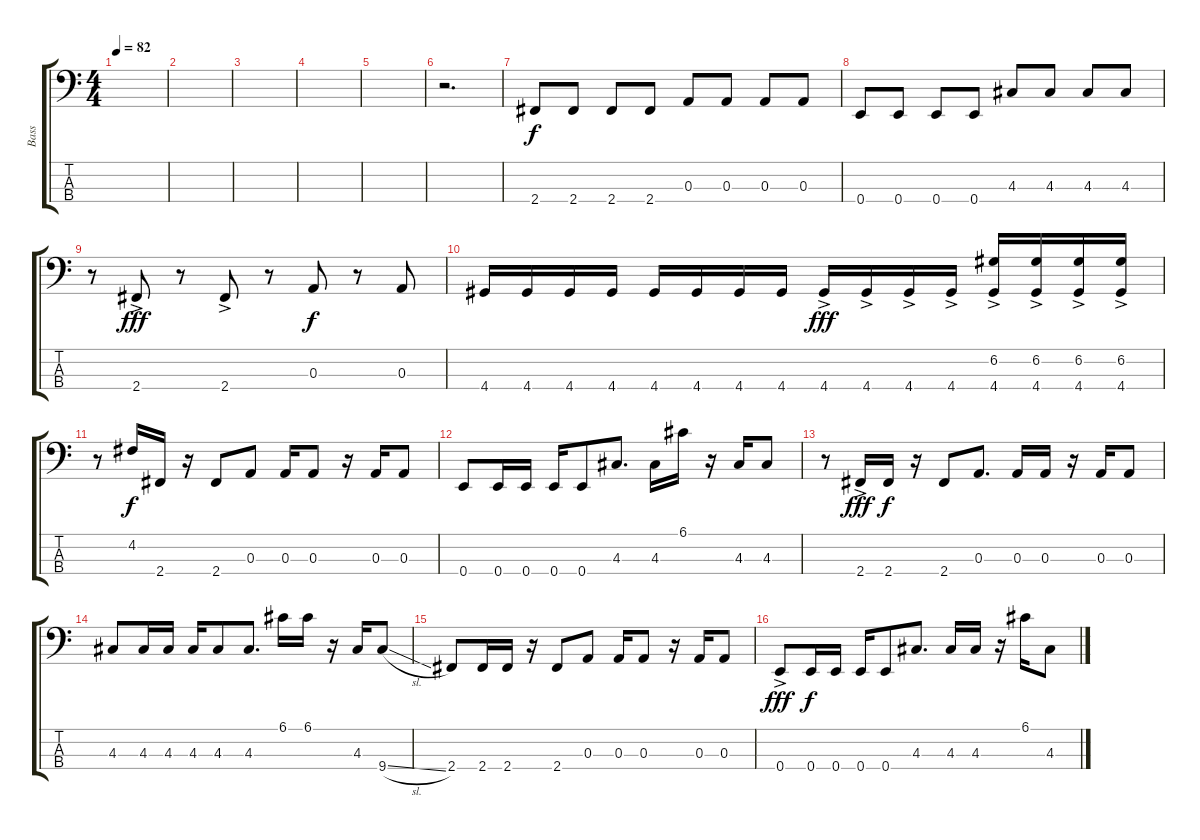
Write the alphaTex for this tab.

\track ("Bass" "Bass") {instrument acousticguitarnylon}
\staff {score tabs}
\tuning (G2 D2 A1 E1) {hide}
\ts (4 4)
\tempo 82
\clef f4
\ks c
|
|
|
|
|
r.2{d} |
2.4.8 2.4.8 2.4.8 2.4.8 0.3.8 0.3.8 0.3.8 0.3.8 |
0.4.8 0.4.8 0.4.8 0.4.8 4.3.8 4.3.8 4.3.8 4.3.8 |
r.8 2.4{ac}.8{dy fff} r.8 2.4{ac}.8 r.8 0.3.8{dy f} r.8 0.3.8 |
4.4.16 4.4.16 4.4.16 4.4.16 4.4.16 4.4.16 4.4.16 4.4.16 4.4{ac}.16{dy fff} 4.4{ac}.16 4.4{ac}.16 4.4{ac}.16 (6.2 4.4{ac}).16 (6.2 4.4{ac}).16 (6.2 4.4{ac}).16 (6.2 4.4{ac}).16 |
r.8 4.2.16{dy f} 2.4.16 r.16 2.4.8 0.3.8 0.3.16 0.3.8 r.16 0.3.16 0.3.8 |
0.4.8 0.4.16 0.4.16 0.4.16 0.4.8 4.3.8{d} 4.3.16 6.1.16 r.16 4.3.16 4.3.8 |
r.8 2.4{ac}.16{dy fff} 2.4.16{dy f} r.16 2.4.8 0.3.8{d} 0.3.16 0.3.16 r.16 0.3.16 0.3.8 |
4.3.8 4.3.16 4.3.16 4.3.16 4.3.8 4.3.8{d} 6.1.16 6.1.16 r.16 4.3.16 9.4{sl}.8 |
2.4.8 2.4.16 2.4.16 r.16 2.4.8 0.3.8 0.3.16 0.3.8 r.16 0.3.16 0.3.8 |
0.4{ac}.8{dy fff} 0.4.16{dy f} 0.4.16 0.4.16 0.4.8 4.3.8{d} 4.3.16 4.3.16 r.16 6.1.16 4.3.8
